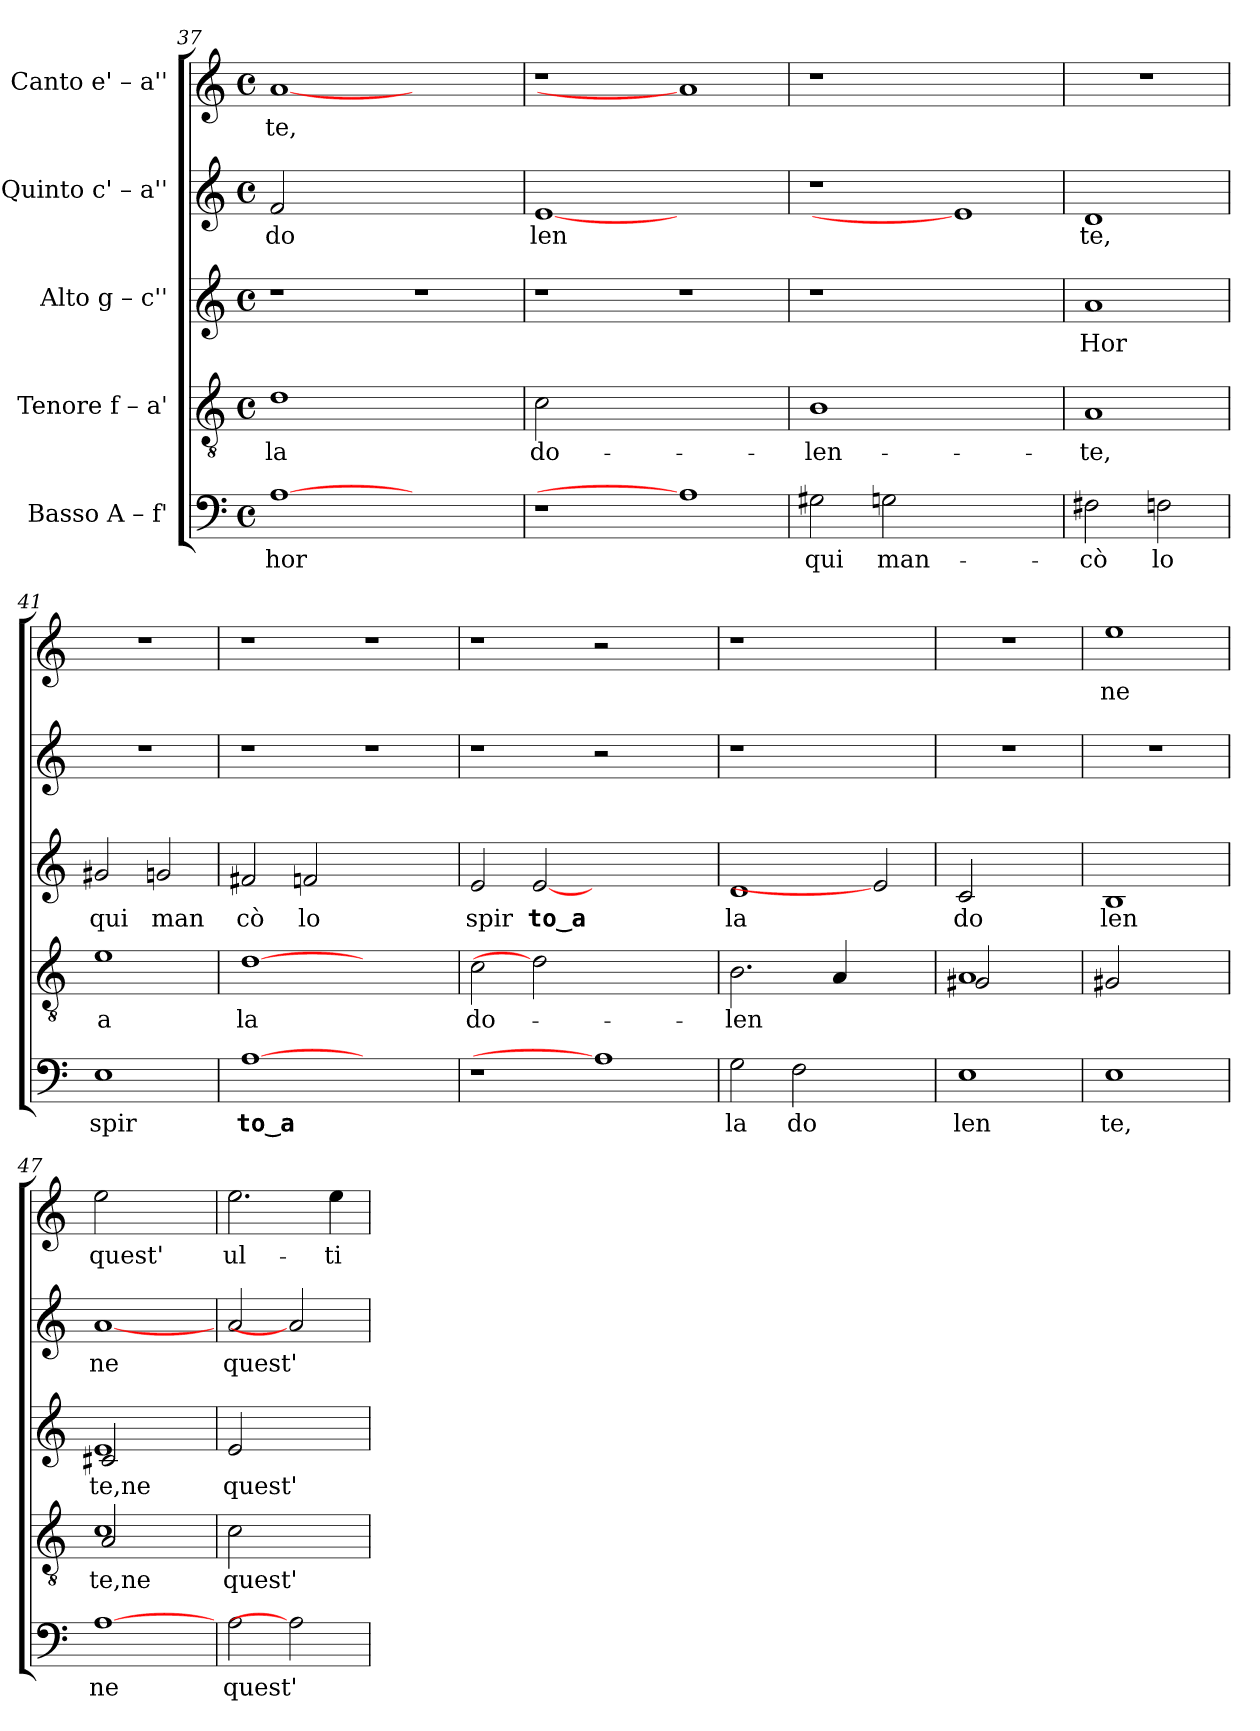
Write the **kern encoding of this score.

**kern	**text	**kern	**text	**kern	**text	**kern	**text	**kern	**text
*part5	*part5	*part4	*part4	*part3	*part3	*part2	*part2	*part1	*part1
*staff5	*staff5	*staff4	*staff4	*staff3	*staff3	*staff2	*staff2	*staff1	*staff1
*I"Basso  A – f'	*	*I"Tenore  f – a'	*	*I"Alto  g – c''	*	*I"Quinto  c' – a''	*	*I"Canto  e' – a''	*
*clefF4	*	*clefGv2	*	*clefG2	*	*clefG2	*	*clefG2	*
*k[]	*	*k[]	*	*k[]	*	*k[]	*	*k[]	*
*C:	*	*C:	*	*C:	*	*C:	*	*C:	*
*M4/4	*	*M4/4	*	*M4/4	*	*M4/4	*	*M4/4	*
*met(c)	*	*met(c)	*	*met(c)	*	*met(c)	*	*met(c)	*
=37	=37	=37	=37	=37	=37	=37	=37	=37	=37
!	!LO:LY:b:rj	!	!LO:LY:b:rj	!	!	!	!LO:LY:b:rj	!	!LO:LY:b:rj
[1A	hor	1d	la	1r	.	2f/	do	[1a	-te,
.	.	.	.	.	.	1.ryy	.	.	.
1ryy	.	1ryy	.	1r	.	.	.	1ryy	.
=38	=38	=38	=38	=38	=38	=38	=38	=38	=38
!	!	!	!LO:LY:b:rj	!	!	!	!LO:LY:b:rj	!	!
1r	.	2c\	do-	1r	.	[1e	len	1r	.
.	.	1.ryy	.	.	.	.	.	.	.
1A]	.	.	.	1r	.	1ryy	.	1a]	.
=39	=39	=39	=39	=39	=39	=39	=39	=39	=39
!	!LO:LY:b:rj	!	!LO:LY:b:rj	!	!	!	!	!	!
2G#X\	qui	1B	-len-	1r	.	1r	.	1r	.
!	!LO:LY:b:rj	!	!	!	!	!	!	!	!
2G\	man-	.	.	.	.	.	.	.	.
1ryy	.	1ryy	.	1ryy	.	1e]	.	1ryy	.
!!LO:PB:g=z
=40	=40	=40	=40	=40	=40	=40	=40	=40	=40
!	!LO:LY:b:rj	!	!LO:LY:b:rj	!	!LO:LY:b:rj	!	!LO:LY:b:rj	!	!
2F#X\	-cò	1A	-te,	1a	Hor	1d	te,	1r	.
!	!LO:LY:b:rj	!	!	!	!	!	!	!	!
2F\	lo	.	.	.	.	.	.	.	.
=41	=41	=41	=41	=41	=41	=41	=41	=41	=41
!	!LO:LY:b:rj	!	!LO:LY:b:rj	!	!LO:LY:b:rj	!	!	!	!
1E	spir	1e	a	2g#X/	qui	1r	.	1r	.
!	!	!	!	!	!LO:LY:b:rj	!	!	!	!
.	.	.	.	2g/	man	.	.	.	.
=42	=42	=42	=42	=42	=42	=42	=42	=42	=42
!	!LO:LY:b:rj	!	!LO:LY:b:rj	!	!LO:LY:b:rj	!	!	!	!
[1A	to‿a	[1d	la	2f#X/	cò	1r	.	1r	.
!	!	!	!	!	!LO:LY:b:rj	!	!	!	!
.	.	.	.	2f/	lo	.	.	.	.
1ryy	.	1ryy	.	1ryy	.	1r	.	1r	.
=43	=43	=43	=43	=43	=43	=43	=43	=43	=43
!	!	!	!LO:LY:b:rj	!	!LO:LY:b:rj	!	!	!	!
1r	.	2c\	do-	2e/	spir	1r	.	1r	.
!	!	!	!	!	!LO:LY:b:rj	!	!	!	!
.	.	2d]	.	[2e	to‿a	.	.	.	.
1A]	.	1ryy	.	1ryy	.	2r	.	2r	.
.	.	.	.	.	.	2ryy	.	2ryy	.
=44	=44	=44	=44	=44	=44	=44	=44	=44	=44
!	!LO:LY:b:rj	!	!LO:LY:b:rj	!	!LO:LY:b:rj	!	!	!	!
2G\	la	2.B\	-len-	1d	la	1r	.	1r	.
!	!LO:LY:b:rj	!	!	!	!	!	!	!	!
2F\	do	.	.	.	.	.	.	.	.
!	!	!	!LO:LY:b:rj	!	!	!	!	!	!
.	.	4A/	--	.	.	.	.	.	.
2ryy	.	2ryy	.	2e]	.	2ryy	.	2ryy	.
=45	=45	=45	=45	=45	=45	=45	=45	=45	=45
!	!LO:LY:b:rj	!	!LO:LY:b:rj	!	!LO:LY:b:rj	!	!	!	!
*	*	*^	*	*	*	*	*	*	*
1E	len	1A	2G#X/	--	2c/	do	1r	.	1r	.
.	.	.	2ryy	.	2ryy	.	.	.	.	.
=46	=46	=46	=46	=46	=46	=46	=46	=46	=46	=46
!	!LO:LY:b:rj	!	!	!LO:LY:b:rj	!	!LO:LY:b:rj	!	!	!	!LO:LY:b:rj
*	*	*v	*v	*	*	*	*	*	*	*
1E	te,	2G#X/	--	1B	len	1r	.	1ee	ne
.	.	2ryy	.	.	.	.	.	.	.
=47	=47	=47	=47	=47	=47	=47	=47	=47	=47
!	!LO:LY:b:rj	!	!LO:LY:b:rj	!	!LO:LY:b:rj	!	!LO:LY:b:rj	!	!LO:LY:b:rj
*	*	*^	*	*^	*	*	*	*	*
[1A	ne	1c	2A/	-te,ne	1e	2c#X/	te,ne	[1a	ne	2ee\	quest'
.	.	.	2ryy	.	.	2ryy	.	.	.	2ryy	.
=48	=48	=48	=48	=48	=48	=48	=48	=48	=48	=48	=48
!	!LO:LY:b:rj	!	!	!LO:LY:b:rj	!	!	!LO:LY:b:rj	!	!LO:LY:b:rj	!	!LO:LY:b:rj
*	*	*v	*v	*	*	*	*	*	*	*	*
*	*	*	*	*v	*v	*	*	*	*	*
2A\	quest'	2c\	quest'	2e/	quest'	2a/	quest'	2.ee\	ul-
2A]	.	2ryy	.	2ryy	.	2a]	.	.	.
!	!	!	!	!	!	!	!	!	!LO:LY:b:rj
.	.	.	.	.	.	.	.	4ee\	-ti-
=	=	=	=	=	=	=	=	=	=
*-	*-	*-	*-	*-	*-	*-	*-	*-	*-
